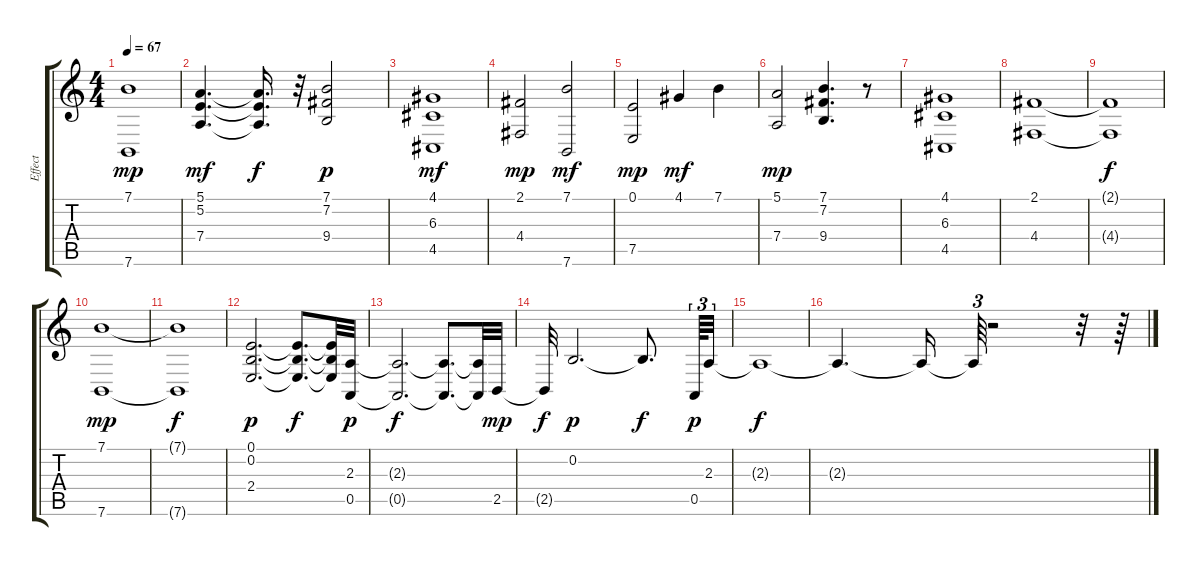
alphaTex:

\track ("Effect" "Effect") {instrument stringensemble2}
\staff {score tabs}
\tuning (E4 B3 G3 D3 A2 E2) {hide}
\ts (4 4)
\tempo 67
\clef g2
\ks c
(7.1 7.6).1{dy mp} |
(5.1 5.2 7.4).4{d dy mf} (5.1{t} 5.2{t} 7.4{t}).16{d dy f} r.32 (7.1 7.2 9.4).2{dy p} |
(4.1 6.3 4.5).1{dy mf} |
(2.1 4.4).2{dy mp} (7.1 7.6).2{dy mf} |
(0.1 7.5).2{dy mp} 4.1.4{dy mf} 7.1.4 |
(5.1 7.4).2{dy mp} (7.1 7.2 9.4).4{d} r.8 |
(4.1 6.3 4.5).1 |
(2.1 4.4).1 |
(2.1{t} 4.4{t}).1{dy f} |
(7.1 7.6).1{dy mp} |
(7.1{t} 7.6{t}).1{dy f} |
(0.1 0.2 2.4).2{d dy p volume 16} (0.1{t} 0.2{t} 2.4{t}).8{d dy f} (0.1{t} 0.2{t} 2.4{t}).32 (2.3 0.5).32{dy p volume 16} |
(2.3{t} 0.5{t}).2{d dy f} (2.3{t} 0.5{t}).8{d} (2.3{t} 0.5{t}).32 2.5.32{dy mp volume 15} |
2.5{t}.32{dy f} 0.2.2{d dy p volume 14} 0.2{t}.8{d dy f} 0.5.64{tu (3 2) dy p volume 10} 2.3.32{tu (3 2) volume 10} |
2.3{t}.1{dy f} |
2.3{t}.4{d} 2.3{t}.16 2.3{t}.64{tu (3 2)} r.2 r.32 r.64
